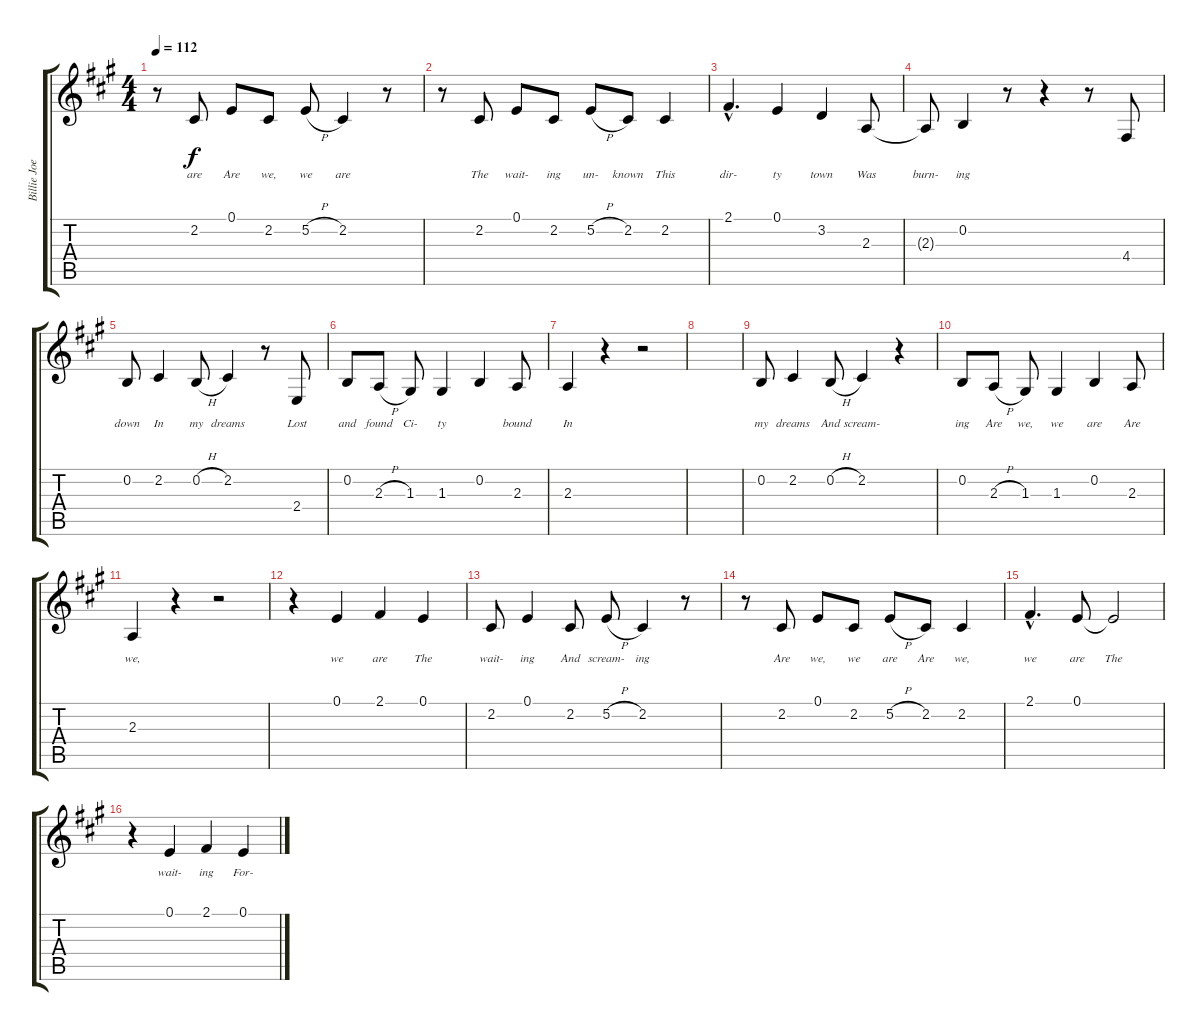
\track ("Billie Joe Armstrong (Vocal)" "Billie Joe") {instrument clarinet}
\staff {score tabs}
\tuning (E4 B3 G3 D3 A2 E2) {hide}
\ts (4 4)
\tempo 112
\clef g2
\ks a
r.8{dy f} 2.2.8{lyrics (0 "are") lyrics (1 "") lyrics (2 "") lyrics (3 "") lyrics (4 "")} 0.1.8{lyrics (0 "Are") lyrics (1 "") lyrics (2 "") lyrics (3 "") lyrics (4 "")} 2.2.8{lyrics (0 "we,") lyrics (1 "") lyrics (2 "") lyrics (3 "") lyrics (4 "")} 5.2{h}.8{lyrics (0 "we") lyrics (1 "") lyrics (2 "") lyrics (3 "") lyrics (4 "")} 2.2.4{lyrics (0 "are") lyrics (1 "") lyrics (2 "") lyrics (3 "") lyrics (4 "")} r.8 |
r.8 2.2.8{lyrics (0 "The") lyrics (1 "") lyrics (2 "") lyrics (3 "") lyrics (4 "")} 0.1.8{lyrics (0 "wait-") lyrics (1 "") lyrics (2 "") lyrics (3 "") lyrics (4 "")} 2.2.8{lyrics (0 "ing") lyrics (1 "") lyrics (2 "") lyrics (3 "") lyrics (4 "")} 5.2{h}.8{lyrics (0 "un-") lyrics (1 "") lyrics (2 "") lyrics (3 "") lyrics (4 "")} 2.2.8{lyrics (0 "known") lyrics (1 "") lyrics (2 "") lyrics (3 "") lyrics (4 "")} 2.2.4{lyrics (0 "This") lyrics (1 "") lyrics (2 "") lyrics (3 "") lyrics (4 "")} |
2.1{hac}.4{d lyrics (0 "dir-") lyrics (1 "") lyrics (2 "") lyrics (3 "") lyrics (4 "")} 0.1.4{lyrics (0 "ty") lyrics (1 "") lyrics (2 "") lyrics (3 "") lyrics (4 "")} 3.2.4{lyrics (0 "town") lyrics (1 "") lyrics (2 "") lyrics (3 "") lyrics (4 "")} 2.3.8{lyrics (0 "Was") lyrics (1 "") lyrics (2 "") lyrics (3 "") lyrics (4 "")} |
2.3{t}.8{lyrics (0 "burn-") lyrics (1 "") lyrics (2 "") lyrics (3 "") lyrics (4 "")} 0.2.4{lyrics (0 "ing") lyrics (1 "") lyrics (2 "") lyrics (3 "") lyrics (4 "")} r.8 r.4 r.8 4.4.8{lyrics (0 "") lyrics (1 "") lyrics (2 "") lyrics (3 "") lyrics (4 "")} |
0.2.8{lyrics (0 "down") lyrics (1 "") lyrics (2 "") lyrics (3 "") lyrics (4 "")} 2.2.4{lyrics (0 "In") lyrics (1 "") lyrics (2 "") lyrics (3 "") lyrics (4 "")} 0.2{h}.8{lyrics (0 "my") lyrics (1 "") lyrics (2 "") lyrics (3 "") lyrics (4 "")} 2.2.4{lyrics (0 "dreams") lyrics (1 "") lyrics (2 "") lyrics (3 "") lyrics (4 "")} r.8 2.4.8{lyrics (0 "Lost") lyrics (1 "") lyrics (2 "") lyrics (3 "") lyrics (4 "")} |
0.2.8{lyrics (0 "and") lyrics (1 "") lyrics (2 "") lyrics (3 "") lyrics (4 "")} 2.3{h}.8{lyrics (0 "found") lyrics (1 "") lyrics (2 "") lyrics (3 "") lyrics (4 "")} 1.3.8{lyrics (0 "Ci-") lyrics (1 "") lyrics (2 "") lyrics (3 "") lyrics (4 "")} 1.3.4{lyrics (0 "ty") lyrics (1 "") lyrics (2 "") lyrics (3 "") lyrics (4 "")} 0.2.4{lyrics (0 "") lyrics (1 "") lyrics (2 "") lyrics (3 "") lyrics (4 "")} 2.3.8{lyrics (0 "bound") lyrics (1 "") lyrics (2 "") lyrics (3 "") lyrics (4 "")} |
2.3.4{lyrics (0 "In") lyrics (1 "") lyrics (2 "") lyrics (3 "") lyrics (4 "")} r.4 r.2 |
|
0.2.8{lyrics (0 "my") lyrics (1 "") lyrics (2 "") lyrics (3 "") lyrics (4 "")} 2.2.4{lyrics (0 "dreams") lyrics (1 "") lyrics (2 "") lyrics (3 "") lyrics (4 "")} 0.2{h}.8{lyrics (0 "And") lyrics (1 "") lyrics (2 "") lyrics (3 "") lyrics (4 "")} 2.2.4{lyrics (0 "scream-") lyrics (1 "") lyrics (2 "") lyrics (3 "") lyrics (4 "")} r.4 |
0.2.8{lyrics (0 "ing") lyrics (1 "") lyrics (2 "") lyrics (3 "") lyrics (4 "")} 2.3{h}.8{lyrics (0 "Are") lyrics (1 "") lyrics (2 "") lyrics (3 "") lyrics (4 "")} 1.3.8{lyrics (0 "we,") lyrics (1 "") lyrics (2 "") lyrics (3 "") lyrics (4 "")} 1.3.4{lyrics (0 "we") lyrics (1 "") lyrics (2 "") lyrics (3 "") lyrics (4 "")} 0.2.4{lyrics (0 "are") lyrics (1 "") lyrics (2 "") lyrics (3 "") lyrics (4 "")} 2.3.8{lyrics (0 "Are") lyrics (1 "") lyrics (2 "") lyrics (3 "") lyrics (4 "")} |
2.3.4{lyrics (0 "we,") lyrics (1 "") lyrics (2 "") lyrics (3 "") lyrics (4 "")} r.4 r.2 |
r.4 0.1.4{lyrics (0 "we") lyrics (1 "") lyrics (2 "") lyrics (3 "") lyrics (4 "")} 2.1.4{lyrics (0 "are") lyrics (1 "") lyrics (2 "") lyrics (3 "") lyrics (4 "")} 0.1.4{lyrics (0 "The") lyrics (1 "") lyrics (2 "") lyrics (3 "") lyrics (4 "")} |
2.2.8{lyrics (0 "wait-") lyrics (1 "") lyrics (2 "") lyrics (3 "") lyrics (4 "")} 0.1.4{lyrics (0 "ing") lyrics (1 "") lyrics (2 "") lyrics (3 "") lyrics (4 "")} 2.2.8{lyrics (0 "And") lyrics (1 "") lyrics (2 "") lyrics (3 "") lyrics (4 "")} 5.2{h}.8{lyrics (0 "scream-") lyrics (1 "") lyrics (2 "") lyrics (3 "") lyrics (4 "")} 2.2.4{lyrics (0 "ing") lyrics (1 "") lyrics (2 "") lyrics (3 "") lyrics (4 "")} r.8 |
r.8 2.2.8{lyrics (0 "Are") lyrics (1 "") lyrics (2 "") lyrics (3 "") lyrics (4 "")} 0.1.8{lyrics (0 "we,") lyrics (1 "") lyrics (2 "") lyrics (3 "") lyrics (4 "")} 2.2.8{lyrics (0 "we") lyrics (1 "") lyrics (2 "") lyrics (3 "") lyrics (4 "")} 5.2{h}.8{lyrics (0 "are") lyrics (1 "") lyrics (2 "") lyrics (3 "") lyrics (4 "")} 2.2.8{lyrics (0 "Are") lyrics (1 "") lyrics (2 "") lyrics (3 "") lyrics (4 "")} 2.2.4{lyrics (0 "we,") lyrics (1 "") lyrics (2 "") lyrics (3 "") lyrics (4 "")} |
2.1{hac}.4{d lyrics (0 "we") lyrics (1 "") lyrics (2 "") lyrics (3 "") lyrics (4 "")} 0.1.8{lyrics (0 "are") lyrics (1 "") lyrics (2 "") lyrics (3 "") lyrics (4 "")} 0.1{t}.2{lyrics (0 "The") lyrics (1 "") lyrics (2 "") lyrics (3 "") lyrics (4 "")} |
r.4 0.1.4{lyrics (0 "wait-") lyrics (1 "") lyrics (2 "") lyrics (3 "") lyrics (4 "")} 2.1.4{lyrics (0 "ing") lyrics (1 "") lyrics (2 "") lyrics (3 "") lyrics (4 "")} 0.1.4{lyrics (0 "For-") lyrics (1 "") lyrics (2 "") lyrics (3 "") lyrics (4 "")}
